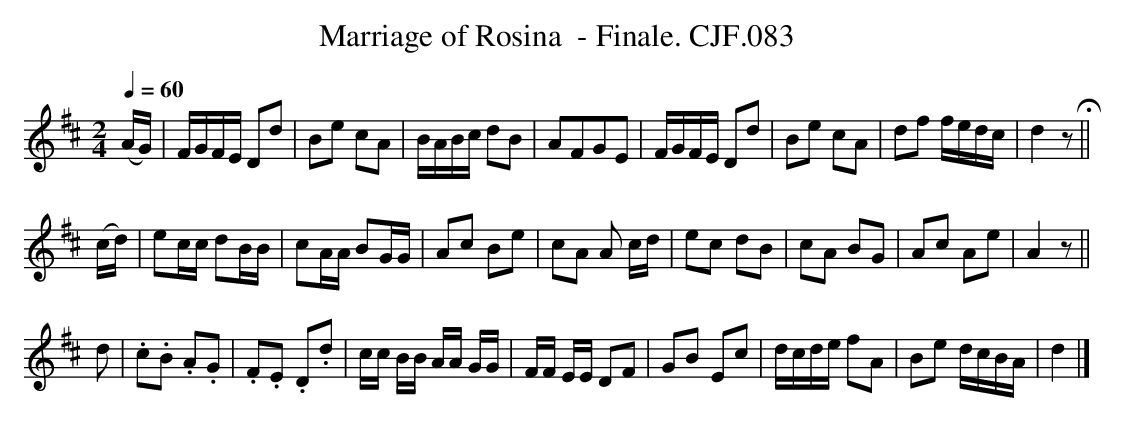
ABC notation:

X:1
T:Marriage of Rosina  - Finale. CJF.083
M:2/4
L:1/8
Q:1/4=60
K:D
(A/G/)|F/G/F/E/ Dd|Be cA|B/A/B/c/ dB|AFGE|\
F/G/F/E/ Dd|Be cA|df f/e/d/c/|d2zH||
(c/d/)|ec/c/ dB/B/|cA/A/ BG/G/|Ac Be|cA A c/d/|\
ec dB|cA BG|Ac Ae|A2z||
d|.c.B .A.G|.F.E .D.d|c/c/ B/B/ A/A/ G/G/|\
F/F/ E/E/ DF|GB Ec|d/c/d/e/ fA|Be d/c/B/A/|d2|]
